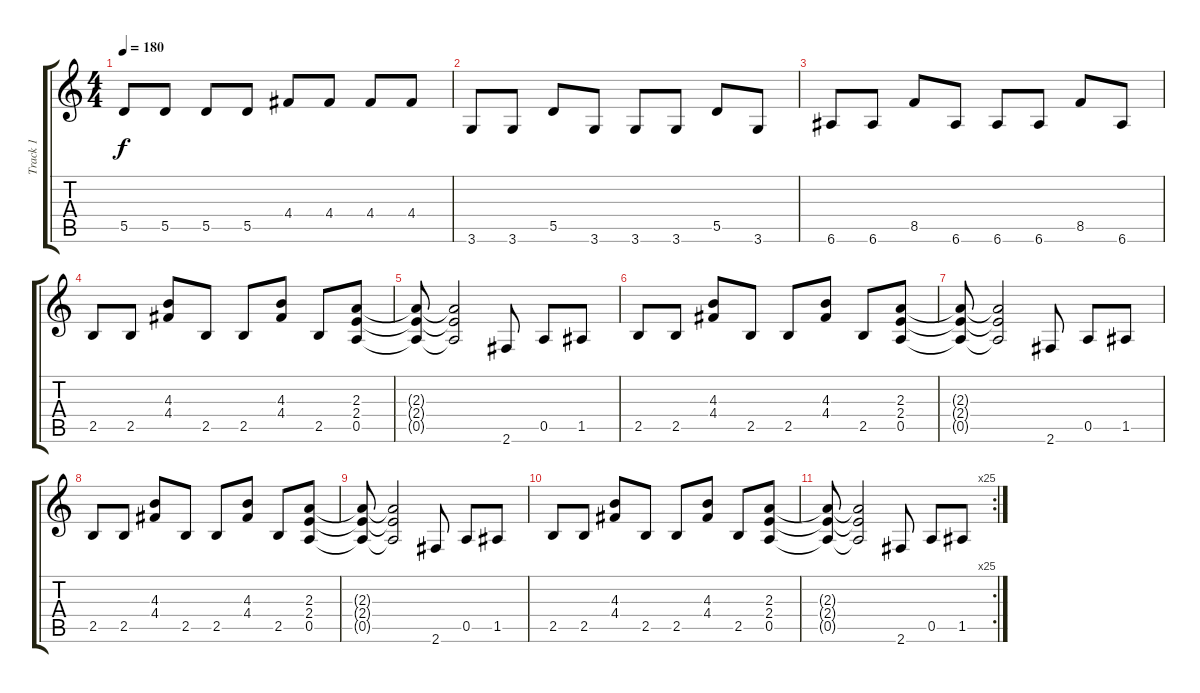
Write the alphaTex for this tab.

\track ("Track 1" "Track 1") {instrument distortionguitar}
\staff {score tabs}
\tuning (E4 B3 G3 D3 A2 E2) {hide}
\ts (4 4)
\tempo 180
\clef g2
\ks c
5.5.8{dy f} 5.5.8 5.5.8 5.5.8 4.4.8 4.4.8 4.4.8 4.4.8 |
3.6.8 3.6.8 5.5.8 3.6.8 3.6.8 3.6.8 5.5.8 3.6.8 |
6.6.8 6.6.8 8.5.8 6.6.8 6.6.8 6.6.8 8.5.8 6.6.8 |
2.5.8 2.5.8 (4.3 4.4).8 2.5.8 2.5.8 (4.3 4.4).8 2.5.8 (2.3 2.4 0.5).8 |
(2.3{t} 2.4{t} 0.5{t}).8 (2.3{t} 2.4{t} 0.5{t}).2 2.6.8 0.5.8 1.5.8 |
2.5.8 2.5.8 (4.3 4.4).8 2.5.8 2.5.8 (4.3 4.4).8 2.5.8 (2.3 2.4 0.5).8 |
(2.3{t} 2.4{t} 0.5{t}).8 (2.3{t} 2.4{t} 0.5{t}).2 2.6.8 0.5.8 1.5.8 |
2.5.8 2.5.8 (4.3 4.4).8 2.5.8 2.5.8 (4.3 4.4).8 2.5.8 (2.3 2.4 0.5).8 |
(2.3{t} 2.4{t} 0.5{t}).8 (2.3{t} 2.4{t} 0.5{t}).2 2.6.8 0.5.8 1.5.8 |
2.5.8 2.5.8 (4.3 4.4).8 2.5.8 2.5.8 (4.3 4.4).8 2.5.8 (2.3 2.4 0.5).8 |
\rc 25
(2.3{t} 2.4{t} 0.5{t}).8 (2.3{t} 2.4{t} 0.5{t}).2 2.6.8 0.5.8 1.5.8
